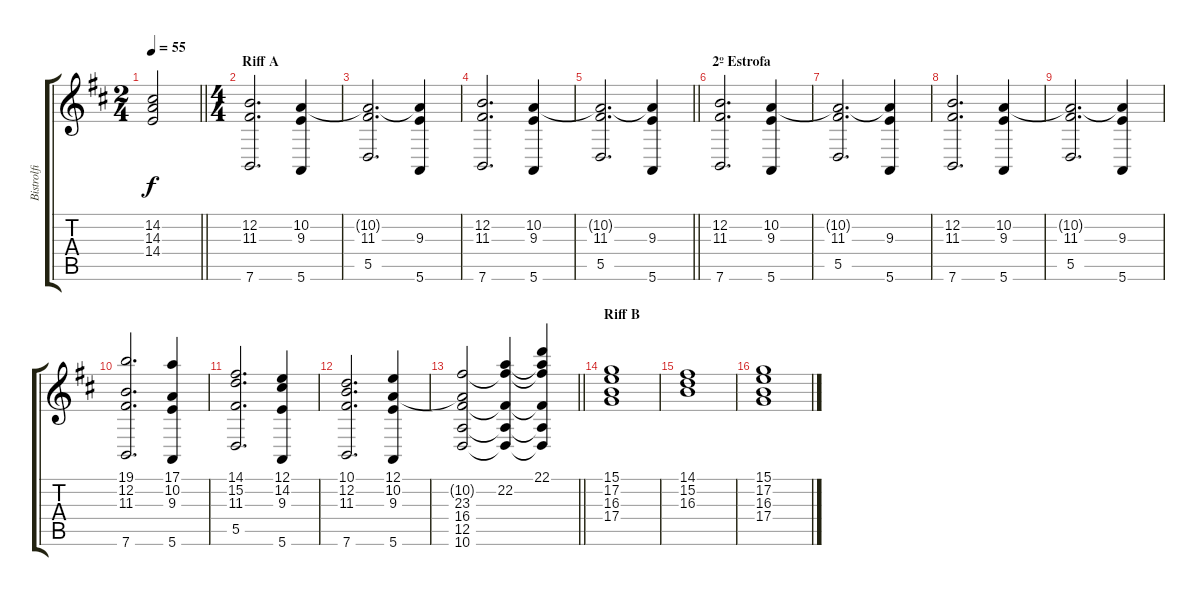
\track ("Bistrolfi" "Bistrolfi") {instrument stringensemble1}
\staff {score tabs}
\tuning (E4 B3 G3 D3 A2 E2) {hide}
\ts (2 4)
\tempo 55
\clef g2
\barLineRight lightlight
\ks d
(14.2 14.3 14.4).2{dy f} |
\ts (4 4)
\section ("" "Riff A")
(12.2 11.3 7.6).2{d} (10.2 9.3 5.6).4 |
(10.2{t} 11.3 5.5).2{d} (10.2{t} 9.3 5.6).4 |
(12.2 11.3 7.6).2{d} (10.2 9.3 5.6).4 |
\barLineRight lightlight
(10.2{t} 11.3 5.5).2{d} (10.2{t} 9.3 5.6).4 |
\section ("" "2º Estrofa")
(12.2 11.3 7.6).2{d} (10.2 9.3 5.6).4 |
(10.2{t} 11.3 5.5).2{d} (10.2{t} 9.3 5.6).4 |
(12.2 11.3 7.6).2{d} (10.2 9.3 5.6).4 |
(10.2{t} 11.3 5.5).2{d} (10.2{t} 9.3 5.6).4 |
(19.1 12.2 11.3 7.6).2{d} (17.1 10.2 9.3 5.6).4 |
(14.1 15.2 11.3 5.5).2{d} (12.1 14.2 9.3 5.6).4 |
(10.1 12.2 11.3 7.6).2{d} (12.1 10.2 9.3 5.6).4 |
\barLineRight lightlight
(10.2{t} 23.3 16.4 12.5 10.6).2 (22.2 23.3{t} 16.4{t} 12.5{t} 10.6{t}).4 (22.1 22.2{t} 23.3{t} 16.4{t} 12.5{t} 10.6{t}).4 |
\section ("" "Riff B")
(15.1 17.2 16.3 17.4).1 |
(14.1 15.2 16.3).1 |
(15.1 17.2 16.3 17.4).1
